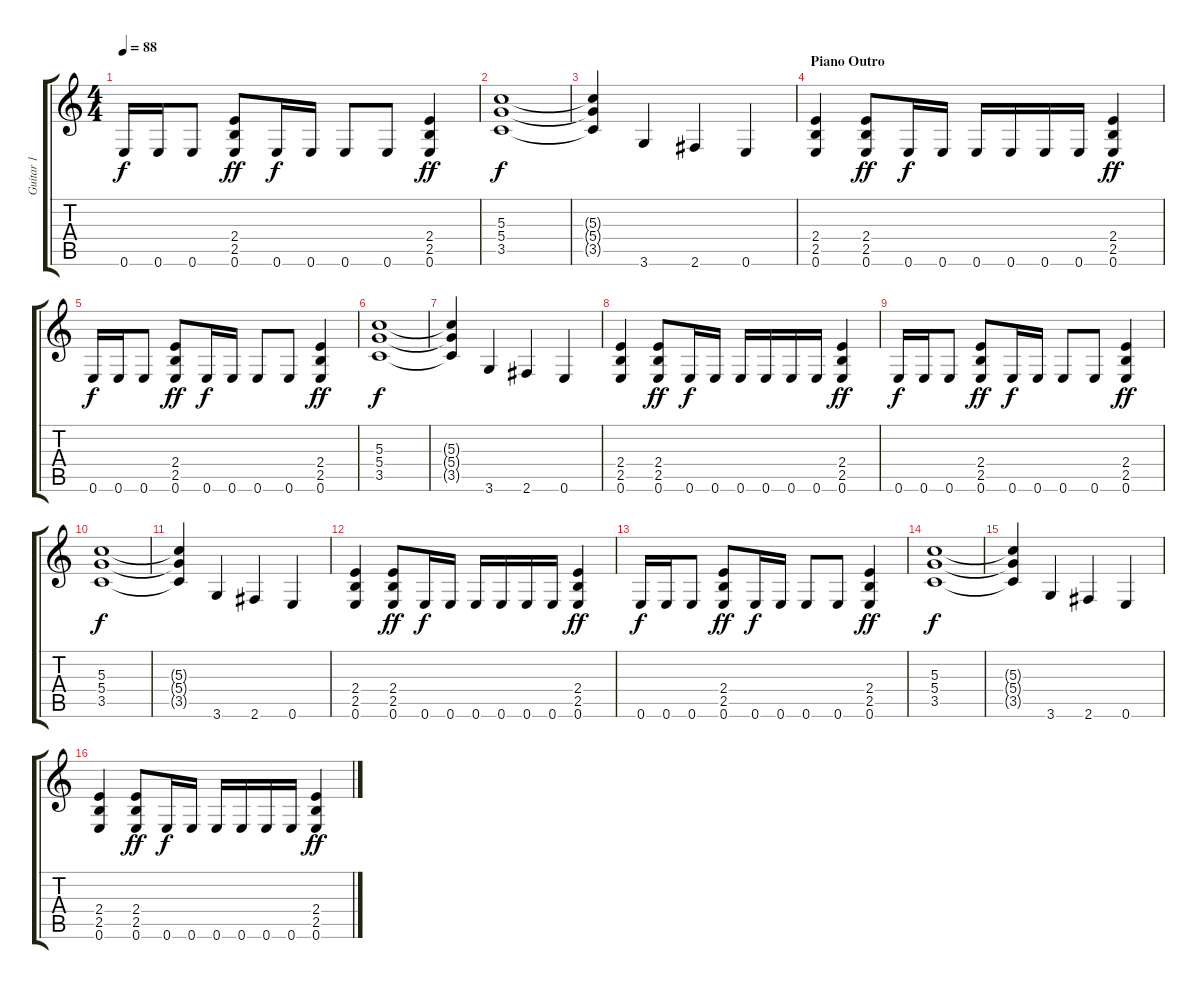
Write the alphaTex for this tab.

\track ("Guitar 1" "Guitar 1") {instrument distortionguitar}
\staff {score tabs}
\tuning (E4 B3 G3 D3 A2 E2) {hide}
\ts (4 4)
\tempo 88
\clef g2
\ks c
0.6.16{dy f} 0.6.16 0.6.8 (2.4 2.5 0.6).8{dy ff} 0.6.16{dy f} 0.6.16 0.6.8 0.6.8 (2.4 2.5 0.6).4{dy ff} |
(5.3 5.4 3.5).1{dy f} |
(5.3{t} 5.4{t} 3.5{t}).4 3.6.4 2.6.4 0.6.4 |
\section ("" "Piano Outro")
(2.4 2.5 0.6).4 (2.4 2.5 0.6).8{dy ff} 0.6.16{dy f} 0.6.16 0.6.16 0.6.16 0.6.16 0.6.16 (2.4 2.5 0.6).4{dy ff} |
0.6.16{dy f} 0.6.16 0.6.8 (2.4 2.5 0.6).8{dy ff} 0.6.16{dy f} 0.6.16 0.6.8 0.6.8 (2.4 2.5 0.6).4{dy ff} |
(5.3 5.4 3.5).1{dy f} |
(5.3{t} 5.4{t} 3.5{t}).4 3.6.4 2.6.4 0.6.4 |
(2.4 2.5 0.6).4 (2.4 2.5 0.6).8{dy ff} 0.6.16{dy f} 0.6.16 0.6.16 0.6.16 0.6.16 0.6.16 (2.4 2.5 0.6).4{dy ff} |
0.6.16{dy f} 0.6.16 0.6.8 (2.4 2.5 0.6).8{dy ff} 0.6.16{dy f} 0.6.16 0.6.8 0.6.8 (2.4 2.5 0.6).4{dy ff} |
(5.3 5.4 3.5).1{dy f} |
(5.3{t} 5.4{t} 3.5{t}).4{volume 10} 3.6.4 2.6.4 0.6.4 |
(2.4 2.5 0.6).4 (2.4 2.5 0.6).8{dy ff} 0.6.16{dy f} 0.6.16 0.6.16 0.6.16 0.6.16 0.6.16 (2.4 2.5 0.6).4{dy ff} |
0.6.16{dy f volume 5} 0.6.16 0.6.8 (2.4 2.5 0.6).8{dy ff} 0.6.16{dy f} 0.6.16 0.6.8 0.6.8 (2.4 2.5 0.6).4{dy ff} |
(5.3 5.4 3.5).1{dy f} |
(5.3{t} 5.4{t} 3.5{t}).4{volume 0} 3.6.4 2.6.4 0.6.4 |
(2.4 2.5 0.6).4 (2.4 2.5 0.6).8{dy ff} 0.6.16{dy f} 0.6.16 0.6.16 0.6.16 0.6.16 0.6.16 (2.4 2.5 0.6).4{dy ff}
